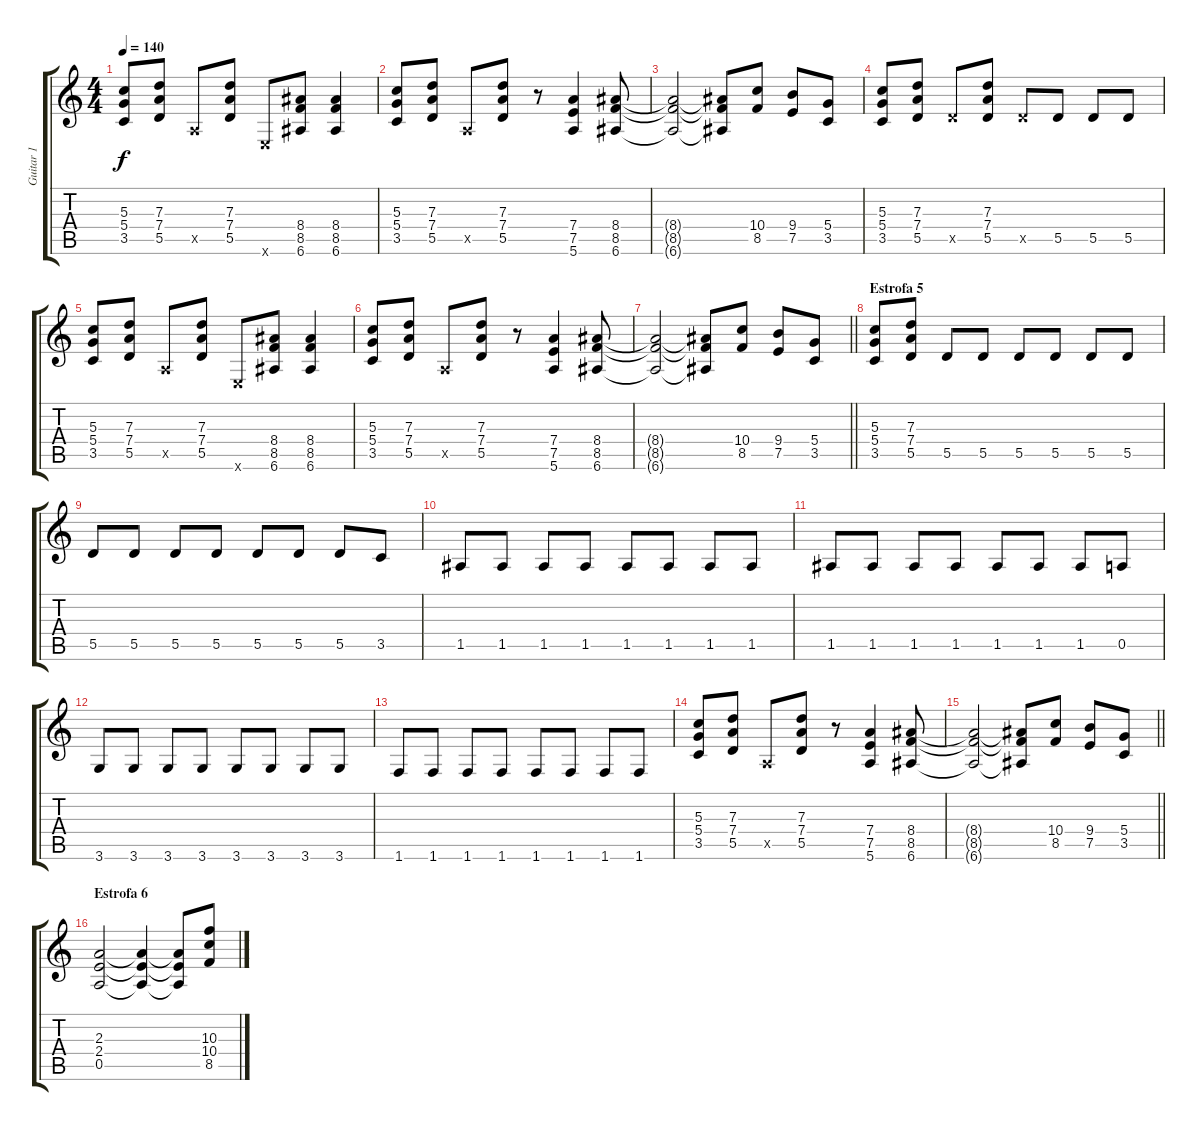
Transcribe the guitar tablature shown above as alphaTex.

\track ("Guitar 1" "Guitar 1") {instrument distortionguitar}
\staff {score tabs}
\tuning (E4 B3 G3 D3 A2 E2) {hide}
\ts (4 4)
\tempo 140
\clef g2
\ks c
(5.3 5.4 3.5).8{dy f} (7.3 7.4 5.5).8 0.5{x}.8 (7.3 7.4 5.5).8 0.6{x}.8 (8.4 8.5 6.6).8 (8.4 8.5 6.6).4 |
(5.3 5.4 3.5).8 (7.3 7.4 5.5).8 0.5{x}.8 (7.3 7.4 5.5).8 r.8 (7.4 7.5 5.6).4 (8.4 8.5 6.6).8 |
(8.4{t} 8.5{t} 6.6{t}).2 (8.4{t} 8.5{t} 6.6{t}).8 (10.4 8.5).8 (9.4 7.5).8 (5.4 3.5).8 |
(5.3 5.4 3.5).8 (7.3 7.4 5.5).8 5.5{x}.8 (7.3 7.4 5.5).8 5.5{x}.8 5.5.8 5.5.8 5.5.8 |
(5.3 5.4 3.5).8 (7.3 7.4 5.5).8 0.5{x}.8 (7.3 7.4 5.5).8 0.6{x}.8 (8.4 8.5 6.6).8 (8.4 8.5 6.6).4 |
(5.3 5.4 3.5).8 (7.3 7.4 5.5).8 0.5{x}.8 (7.3 7.4 5.5).8 r.8 (7.4 7.5 5.6).4 (8.4 8.5 6.6).8 |
\barLineRight lightlight
(8.4{t} 8.5{t} 6.6{t}).2 (8.4{t} 8.5{t} 6.6{t}).8 (10.4 8.5).8 (9.4 7.5).8 (5.4 3.5).8 |
\section ("" "Estrofa 5")
(5.3 5.4 3.5).8 (7.3 7.4 5.5).8 5.5.8 5.5.8 5.5.8 5.5.8 5.5.8 5.5.8 |
5.5.8 5.5.8 5.5.8 5.5.8 5.5.8 5.5.8 5.5.8 3.5.8 |
1.5.8 1.5.8 1.5.8 1.5.8 1.5.8 1.5.8 1.5.8 1.5.8 |
1.5.8 1.5.8 1.5.8 1.5.8 1.5.8 1.5.8 1.5.8 0.5.8 |
3.6.8 3.6.8 3.6.8 3.6.8 3.6.8 3.6.8 3.6.8 3.6.8 |
1.6.8 1.6.8 1.6.8 1.6.8 1.6.8 1.6.8 1.6.8 1.6.8 |
(5.3 5.4 3.5).8 (7.3 7.4 5.5).8 0.5{x}.8 (7.3 7.4 5.5).8 r.8 (7.4 7.5 5.6).4 (8.4 8.5 6.6).8 |
\barLineRight lightlight
(8.4{t} 8.5{t} 6.6{t}).2 (8.4{t} 8.5{t} 6.6{t}).8 (10.4 8.5).8 (9.4 7.5).8 (5.4 3.5).8 |
\section ("" "Estrofa 6")
(2.3 2.4 0.5).2 (2.3{t} 2.4{t} 0.5{t}).4 (2.3{t} 2.4{t} 0.5{t}).8 (10.3 10.4 8.5).8
